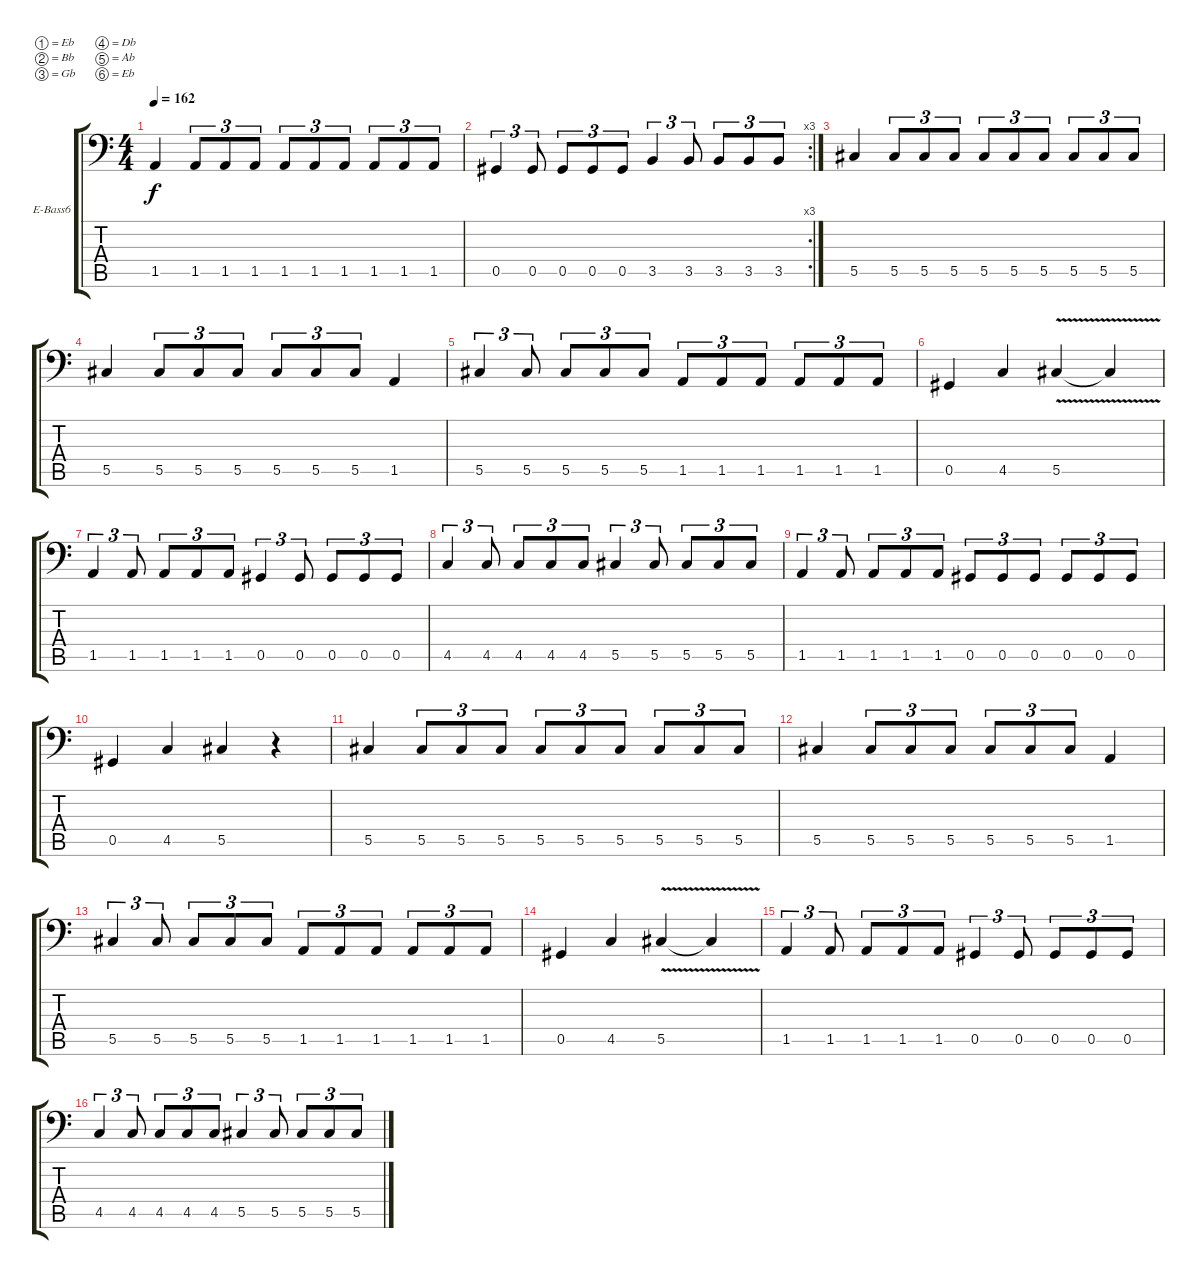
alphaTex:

\bracketExtendMode groupsimilarinstruments
\firstSystemTrackNameOrientation horizontal
\otherSystemsTrackNameOrientation horizontal
\track ("Bass" "E-Bass6") {instrument electricbasspick}
\staff {score tabs}
\tuning (Eb3 Bb2 Gb2 Db2 Ab1 Eb1)
\ts (4 4)
\tempo 162
\clef f4
\ks c
1.5.4{dy f} 1.5.8{tu (3 2)} 1.5.8{tu (3 2)} 1.5.8{tu (3 2)} 1.5.8{tu (3 2)} 1.5.8{tu (3 2)} 1.5.8{tu (3 2)} 1.5.8{tu (3 2)} 1.5.8{tu (3 2)} 1.5.8{tu (3 2)} |
\rc 3
0.5.4{tu (3 2)} 0.5.8{tu (3 2)} 0.5.8{tu (3 2)} 0.5.8{tu (3 2)} 0.5.8{tu (3 2)} 3.5.4{tu (3 2)} 3.5.8{tu (3 2)} 3.5.8{tu (3 2)} 3.5.8{tu (3 2)} 3.5.8{tu (3 2)} |
5.5.4 5.5.8{tu (3 2)} 5.5.8{tu (3 2)} 5.5.8{tu (3 2)} 5.5.8{tu (3 2)} 5.5.8{tu (3 2)} 5.5.8{tu (3 2)} 5.5.8{tu (3 2)} 5.5.8{tu (3 2)} 5.5.8{tu (3 2)} |
5.5.4 5.5.8{tu (3 2)} 5.5.8{tu (3 2)} 5.5.8{tu (3 2)} 5.5.8{tu (3 2)} 5.5.8{tu (3 2)} 5.5.8{tu (3 2)} 1.5.4 |
5.5.4{tu (3 2)} 5.5.8{tu (3 2)} 5.5.8{tu (3 2)} 5.5.8{tu (3 2)} 5.5.8{tu (3 2)} 1.5.8{tu (3 2)} 1.5.8{tu (3 2)} 1.5.8{tu (3 2)} 1.5.8{tu (3 2)} 1.5.8{tu (3 2)} 1.5.8{tu (3 2)} |
0.5.4 4.5.4 5.5{v}.4 5.5{v t}.4 |
1.5.4{tu (3 2)} 1.5.8{tu (3 2)} 1.5.8{tu (3 2)} 1.5.8{tu (3 2)} 1.5.8{tu (3 2)} 0.5.4{tu (3 2)} 0.5.8{tu (3 2)} 0.5.8{tu (3 2)} 0.5.8{tu (3 2)} 0.5.8{tu (3 2)} |
4.5.4{tu (3 2)} 4.5.8{tu (3 2)} 4.5.8{tu (3 2)} 4.5.8{tu (3 2)} 4.5.8{tu (3 2)} 5.5.4{tu (3 2)} 5.5.8{tu (3 2)} 5.5.8{tu (3 2)} 5.5.8{tu (3 2)} 5.5.8{tu (3 2)} |
1.5.4{tu (3 2)} 1.5.8{tu (3 2)} 1.5.8{tu (3 2)} 1.5.8{tu (3 2)} 1.5.8{tu (3 2)} 0.5.8{tu (3 2)} 0.5.8{tu (3 2)} 0.5.8{tu (3 2)} 0.5.8{tu (3 2)} 0.5.8{tu (3 2)} 0.5.8{tu (3 2)} |
0.5.4 4.5.4 5.5.4 r.4 |
5.5.4 5.5.8{tu (3 2)} 5.5.8{tu (3 2)} 5.5.8{tu (3 2)} 5.5.8{tu (3 2)} 5.5.8{tu (3 2)} 5.5.8{tu (3 2)} 5.5.8{tu (3 2)} 5.5.8{tu (3 2)} 5.5.8{tu (3 2)} |
5.5.4 5.5.8{tu (3 2)} 5.5.8{tu (3 2)} 5.5.8{tu (3 2)} 5.5.8{tu (3 2)} 5.5.8{tu (3 2)} 5.5.8{tu (3 2)} 1.5.4 |
5.5.4{tu (3 2)} 5.5.8{tu (3 2)} 5.5.8{tu (3 2)} 5.5.8{tu (3 2)} 5.5.8{tu (3 2)} 1.5.8{tu (3 2)} 1.5.8{tu (3 2)} 1.5.8{tu (3 2)} 1.5.8{tu (3 2)} 1.5.8{tu (3 2)} 1.5.8{tu (3 2)} |
0.5.4 4.5.4 5.5{v}.4 5.5{v t}.4 |
1.5.4{tu (3 2)} 1.5.8{tu (3 2)} 1.5.8{tu (3 2)} 1.5.8{tu (3 2)} 1.5.8{tu (3 2)} 0.5.4{tu (3 2)} 0.5.8{tu (3 2)} 0.5.8{tu (3 2)} 0.5.8{tu (3 2)} 0.5.8{tu (3 2)} |
4.5.4{tu (3 2)} 4.5.8{tu (3 2)} 4.5.8{tu (3 2)} 4.5.8{tu (3 2)} 4.5.8{tu (3 2)} 5.5.4{tu (3 2)} 5.5.8{tu (3 2)} 5.5.8{tu (3 2)} 5.5.8{tu (3 2)} 5.5.8{tu (3 2)}
